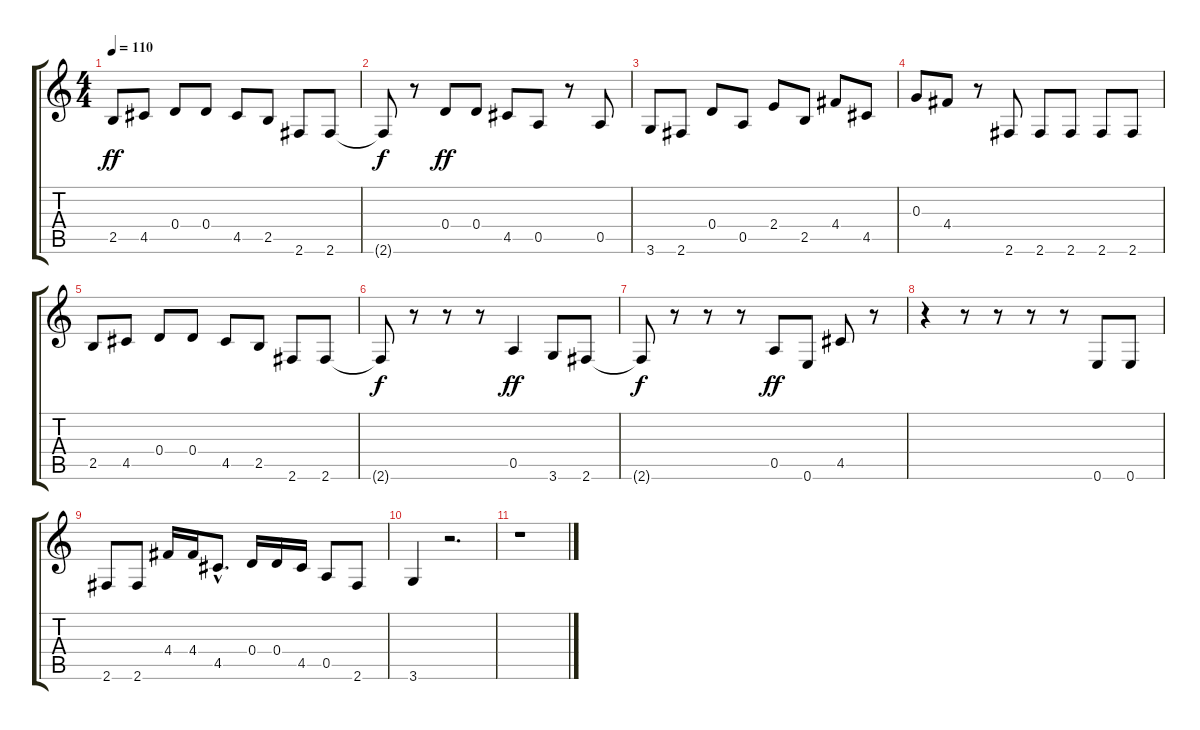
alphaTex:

\track "" {instrument electricbassfinger}
\staff {score tabs}
\tuning (E4 B3 G3 D3 A2 E2) {hide}
\ts (4 4)
\tempo 110
\clef g2
\ks c
2.5.8{dy ff} 4.5.8 0.4.8 0.4.8 4.5.8 2.5.8 2.6.8 2.6.8 |
2.6{t}.8{dy f} r.8 0.4.8{dy ff} 0.4.8 4.5.8 0.5.8 r.8 0.5.8 |
3.6.8 2.6.8 0.4.8 0.5.8 2.4.8 2.5.8 4.4.8 4.5.8 |
0.3.8 4.4.8 r.8 2.6.8 2.6.8 2.6.8 2.6.8 2.6.8 |
2.5.8 4.5.8 0.4.8 0.4.8 4.5.8 2.5.8 2.6.8 2.6.8 |
2.6{t}.8{dy f} r.8 r.8 r.8 0.5.4{dy ff} 3.6.8 2.6.8 |
2.6{t}.8{dy f} r.8 r.8 r.8 0.5.8{dy ff} 0.6.8 4.5.8 r.8 |
r.4 r.8 r.8 r.8 r.8 0.6.8 0.6.8 |
2.6.8 2.6.8 4.4.16 4.4.16 4.5{hac}.8{d} 0.4.16 0.4.16 4.5.16 0.5.8 2.6.8 |
3.6.4 r.2{d} |
r.1
